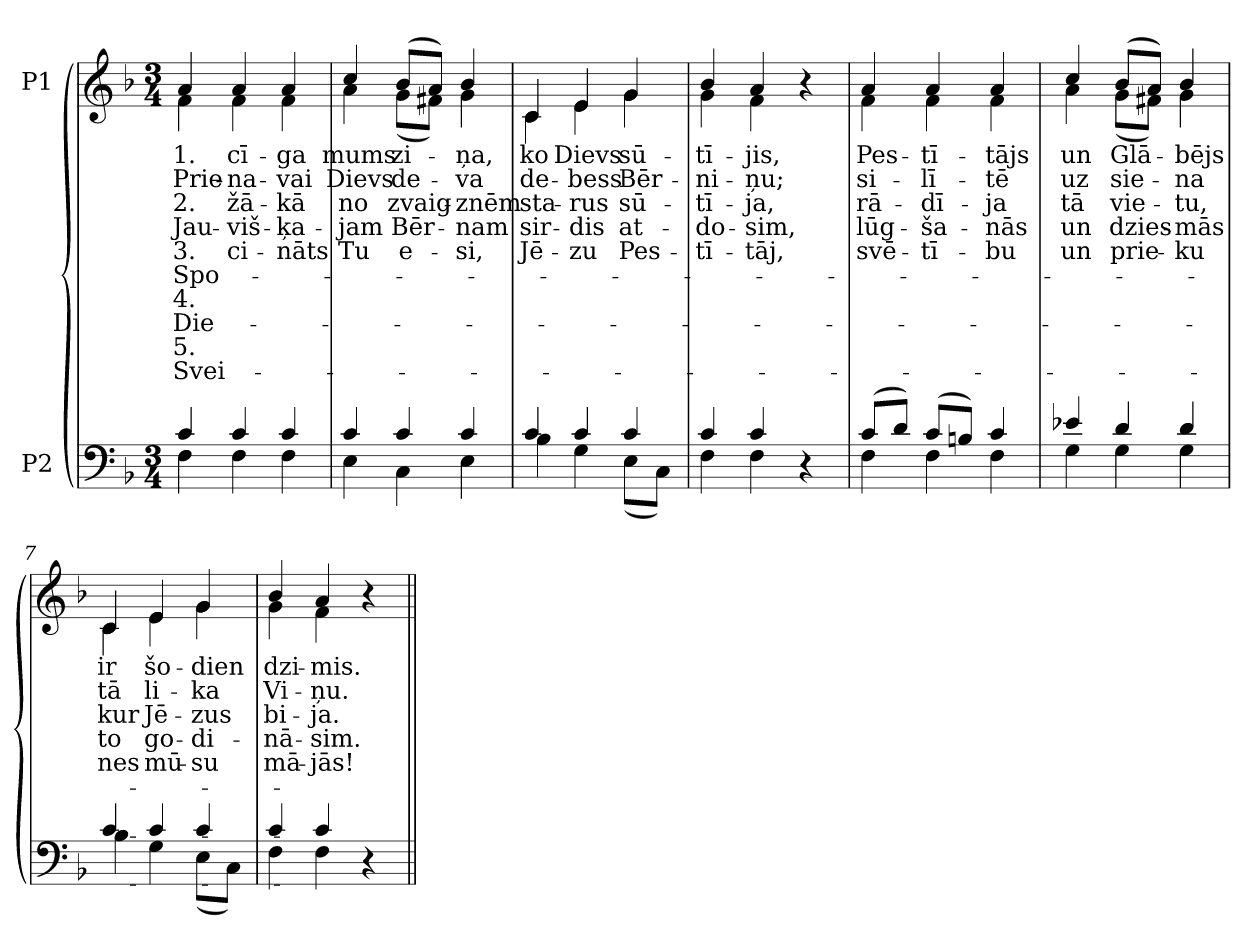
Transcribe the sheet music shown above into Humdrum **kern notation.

**kern	**kern	**text	**text	**text	**text	**text	**text	**text	**text	**text	**text
*part2	*part1	*part1	*part1	*part1	*part1	*part1	*part1	*part1	*part1	*part1	*part1
*staff2	*staff1	*staff1	*staff1	*staff1	*staff1	*staff1	*staff1	*staff1	*staff1	*staff1	*staff1
*I"P2	*I"P1	*	*	*	*	*	*	*	*	*	*
!!LO:PB:g=z
*clefF4	*clefG2	*	*	*	*	*	*	*	*	*	*
*k[b-]	*k[b-]	*	*	*	*	*	*	*	*	*	*
*F:	*F:	*	*	*	*	*	*	*	*	*	*
*M3/4	*M3/4	*	*	*	*	*	*	*	*	*	*
*MM80	*MM80	*	*	*	*	*	*	*	*	*	*
=1	=1	=1	=1	=1	=1	=1	=1	=1	=1	=1	=1
*^	*	*	*	*	*	*	*	*	*	*	*
!	!	!LO:TX:a:B:t=Andante	!	!	!	!	!	!	!	!	!	!
!	!	!	!LO:LY:b:color=#000000	!LO:LY:b:color=#000000	!LO:LY:b:color=#000000	!LO:LY:b:color=#000000	!LO:LY:b:color=#000000	!LO:LY:b:color=#000000	!LO:LY:b:color=#000000	!LO:LY:b:color=#000000	!LO:LY:b:color=#000000	!LO:LY:b:color=#000000
*	*	*^	*	*	*	*	*	*	*	*	*	*
4ci/	4Fi\	4ai/	4fi\	1.	Prie-	2.	Jau-	3.	Spo-	4.	Die-	5.	Svei-
!	!	!	!	!LO:LY:b:color=#000000	!LO:LY:b:color=#000000	!LO:LY:b:color=#000000	!LO:LY:b:color=#000000	!LO:LY:b:color=#000000	!	!	!	!	!
4ci/	4Fi\	4ai/	4fi\	-cī-	-na-	-žā-	-viš-	-ci-	.	.	.	.	.
!	!	!	!	!LO:LY:b:color=#000000	!LO:LY:b:color=#000000	!LO:LY:b:color=#000000	!LO:LY:b:color=#000000	!LO:LY:b:color=#000000	!	!	!	!	!
4ci/	4Fi\	4ai/	4fi\	-ga	-vai	-kā	-ķa-	-nāts	.	.	.	.	.
=2	=2	=2	=2	=2	=2	=2	=2	=2	=2	=2	=2	=2	=2
!	!	!	!	!LO:LY:b:color=#000000	!LO:LY:b:color=#000000	!LO:LY:b:color=#000000	!LO:LY:b:color=#000000	!LO:LY:b:color=#000000	!	!	!	!	!
4ci/	4Ei\	4cci/	4ai\	mums	Dievs	no	-jam	Tu	.	.	.	.	.
!	!	!	!	!LO:LY:b:color=#000000	!LO:LY:b:color=#000000	!LO:LY:b:color=#000000	!LO:LY:b:color=#000000	!LO:LY:b:color=#000000	!	!	!	!	!
4ci/	4Ci\	(8b-i/L	(8gi\L	zi-	de-	zvaig-	Bēr-	e-	.	.	.	.	.
.	.	8ai/J)	8f#Xi\J)	.	.	.	.	.	.	.	.	.	.
!	!	!	!	!LO:LY:b:color=#000000	!LO:LY:b:color=#000000	!LO:LY:b:color=#000000	!LO:LY:b:color=#000000	!LO:LY:b:color=#000000	!	!	!	!	!
4ci/	4Ei\	4b-i/	4gi\	-ņa,	-va	-znēm	-nam	-si,	.	.	.	.	.
=3	=3	=3	=3	=3	=3	=3	=3	=3	=3	=3	=3	=3	=3
!	!	!	!	!LO:LY:b:color=#000000	!LO:LY:b:color=#000000	!LO:LY:b:color=#000000	!LO:LY:b:color=#000000	!LO:LY:b:color=#000000	!	!	!	!	!
4ci/	4B-i\	4ci/	4ci\	ko	de-	sta-	sir-	Jē-	.	.	.	.	.
!	!	!	!	!LO:LY:b:color=#000000	!LO:LY:b:color=#000000	!LO:LY:b:color=#000000	!LO:LY:b:color=#000000	!LO:LY:b:color=#000000	!	!	!	!	!
4ci/	4Gi\	4ei/	4ei\	Dievs	-bess	-rus	-dis	-zu	.	.	.	.	.
!	!	!	!	!LO:LY:b:color=#000000	!LO:LY:b:color=#000000	!LO:LY:b:color=#000000	!LO:LY:b:color=#000000	!LO:LY:b:color=#000000	!	!	!	!	!
4ci/	(8Ei\L	4gi/	4gi\	sū-	Bēr-	sū-	at-	Pes-	.	.	.	.	.
.	8Ci\J)	.	.	.	.	.	.	.	.	.	.	.	.
=4	=4	=4	=4	=4	=4	=4	=4	=4	=4	=4	=4	=4	=4
!	!	!	!	!LO:LY:b:color=#000000	!LO:LY:b:color=#000000	!LO:LY:b:color=#000000	!LO:LY:b:color=#000000	!LO:LY:b:color=#000000	!	!	!	!	!
4ci/	4Fi\	4b-i/	4gi\	-tī-	-ni-	-tī-	-do-	-tī-	.	.	.	.	.
!	!	!	!	!LO:LY:b:color=#000000	!LO:LY:b:color=#000000	!LO:LY:b:color=#000000	!LO:LY:b:color=#000000	!LO:LY:b:color=#000000	!	!	!	!	!
4ci/	4Fi\	4ai/	4fi\	-jis,	-ņu;	-ja,	-sim,	-tāj,	.	.	.	.	.
4r	4ryy	4r	4ryy	.	.	.	.	.	.	.	.	.	.
=5	=5	=5	=5	=5	=5	=5	=5	=5	=5	=5	=5	=5	=5
!	!	!	!	!LO:LY:b:color=#000000	!LO:LY:b:color=#000000	!LO:LY:b:color=#000000	!LO:LY:b:color=#000000	!LO:LY:b:color=#000000	!	!	!	!	!
(8ci/L	4Fi\	4ai/	4fi\	Pes-	si-	rā-	lūg-	svē-	.	.	.	.	.
8di/J)	.	.	.	.	.	.	.	.	.	.	.	.	.
!	!	!	!	!LO:LY:b:color=#000000	!LO:LY:b:color=#000000	!LO:LY:b:color=#000000	!LO:LY:b:color=#000000	!LO:LY:b:color=#000000	!	!	!	!	!
(8ci/L	4Fi\	4ai/	4fi\	-tī-	-lī-	-dī-	-ša-	-tī-	.	.	.	.	.
8Bni/J)	.	.	.	.	.	.	.	.	.	.	.	.	.
!	!	!	!	!LO:LY:b:color=#000000	!LO:LY:b:color=#000000	!LO:LY:b:color=#000000	!LO:LY:b:color=#000000	!LO:LY:b:color=#000000	!	!	!	!	!
4ci/	4Fi\	4ai/	4fi\	-tājs	-tē	-ja	-nās	-bu	.	.	.	.	.
=6	=6	=6	=6	=6	=6	=6	=6	=6	=6	=6	=6	=6	=6
!	!	!	!	!LO:LY:b:color=#000000	!LO:LY:b:color=#000000	!LO:LY:b:color=#000000	!LO:LY:b:color=#000000	!LO:LY:b:color=#000000	!	!	!	!	!
4e-Xi/	4Gi\	4cci/	4ai\	un	uz	tā	un	un	.	.	.	.	.
!	!	!	!	!LO:LY:b:color=#000000	!LO:LY:b:color=#000000	!LO:LY:b:color=#000000	!LO:LY:b:color=#000000	!LO:LY:b:color=#000000	!	!	!	!	!
4di/	4Gi\	(8b-i/L	(8gi\L	Glā-	sie-	vie-	dzies-	prie-	.	.	.	.	.
.	.	8ai/J)	8f#Xi\J)	.	.	.	.	.	.	.	.	.	.
!	!	!	!	!LO:LY:b:color=#000000	!LO:LY:b:color=#000000	!LO:LY:b:color=#000000	!LO:LY:b:color=#000000	!LO:LY:b:color=#000000	!	!	!	!	!
4di/	4Gi\	4b-i/	4gi\	-bējs	-na	-tu,	-mās	-ku	.	.	.	.	.
=7	=7	=7	=7	=7	=7	=7	=7	=7	=7	=7	=7	=7	=7
!	!	!	!	!LO:LY:b:color=#000000	!LO:LY:b:color=#000000	!LO:LY:b:color=#000000	!LO:LY:b:color=#000000	!LO:LY:b:color=#000000	!	!	!	!	!
4ci/	4B-i\	4ci/	4ci\	ir	tā	kur	to	nes	.	.	.	.	.
!	!	!	!	!LO:LY:b:color=#000000	!LO:LY:b:color=#000000	!LO:LY:b:color=#000000	!LO:LY:b:color=#000000	!LO:LY:b:color=#000000	!	!	!	!	!
4ci/	4Gi\	4ei/	4ei\	šo-	li-	Jē-	go-	mū-	.	.	.	.	.
!	!	!	!	!LO:LY:b:color=#000000	!LO:LY:b:color=#000000	!LO:LY:b:color=#000000	!LO:LY:b:color=#000000	!LO:LY:b:color=#000000	!	!	!	!	!
4ci/	(8Ei\L	4gi/	4gi\	-dien	-ka	-zus	-di-	-su	.	.	.	.	.
.	8Ci\J)	.	.	.	.	.	.	.	.	.	.	.	.
=8	=8	=8	=8	=8	=8	=8	=8	=8	=8	=8	=8	=8	=8
!	!	!	!	!LO:LY:b:color=#000000	!LO:LY:b:color=#000000	!LO:LY:b:color=#000000	!LO:LY:b:color=#000000	!LO:LY:b:color=#000000	!	!	!	!	!
4ci/	4Fi\	4b-i/	4gi\	dzi-	Vi-	bi-	-nā-	mā-	.	.	.	.	.
!	!	!	!	!LO:LY:b:color=#000000	!LO:LY:b:color=#000000	!LO:LY:b:color=#000000	!LO:LY:b:color=#000000	!LO:LY:b:color=#000000	!	!	!	!	!
4ci/	4Fi\	4ai/	4fi\	-mis.	-ņu.	-ja.	-sim.	-jās!	.	.	.	.	.
4r	4ryy	4r	4ryy	.	.	.	.	.	.	.	.	.	.
*v	*v	*	*	*	*	*	*	*	*	*	*	*	*
*	*v	*v	*	*	*	*	*	*	*	*	*	*
=||	=||	=||	=||	=||	=||	=||	=||	=||	=||	=||	=||
*-	*-	*-	*-	*-	*-	*-	*-	*-	*-	*-	*-
